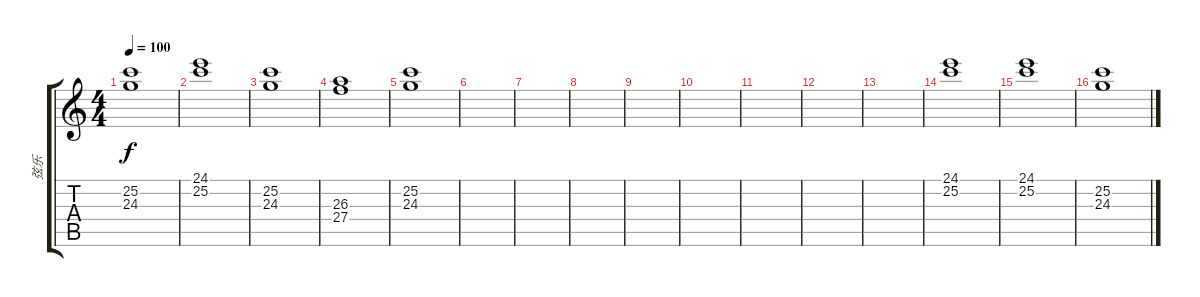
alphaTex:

\track ("弦乐" "弦乐") {instrument stringensemble1}
\staff {score tabs}
\tuning (E4 B3 G3 D3 A2 E2) {hide}
\ts (4 4)
\tempo 100
\clef g2
\ks c
(25.2 24.3).1{dy f} |
(24.1 25.2).1 |
(25.2 24.3).1 |
(26.3 27.4).1 |
(25.2 24.3).1 |
|
|
|
|
|
|
|
|
(24.1 25.2).1{volume 6} |
(24.1 25.2).1 |
(25.2 24.3).1
